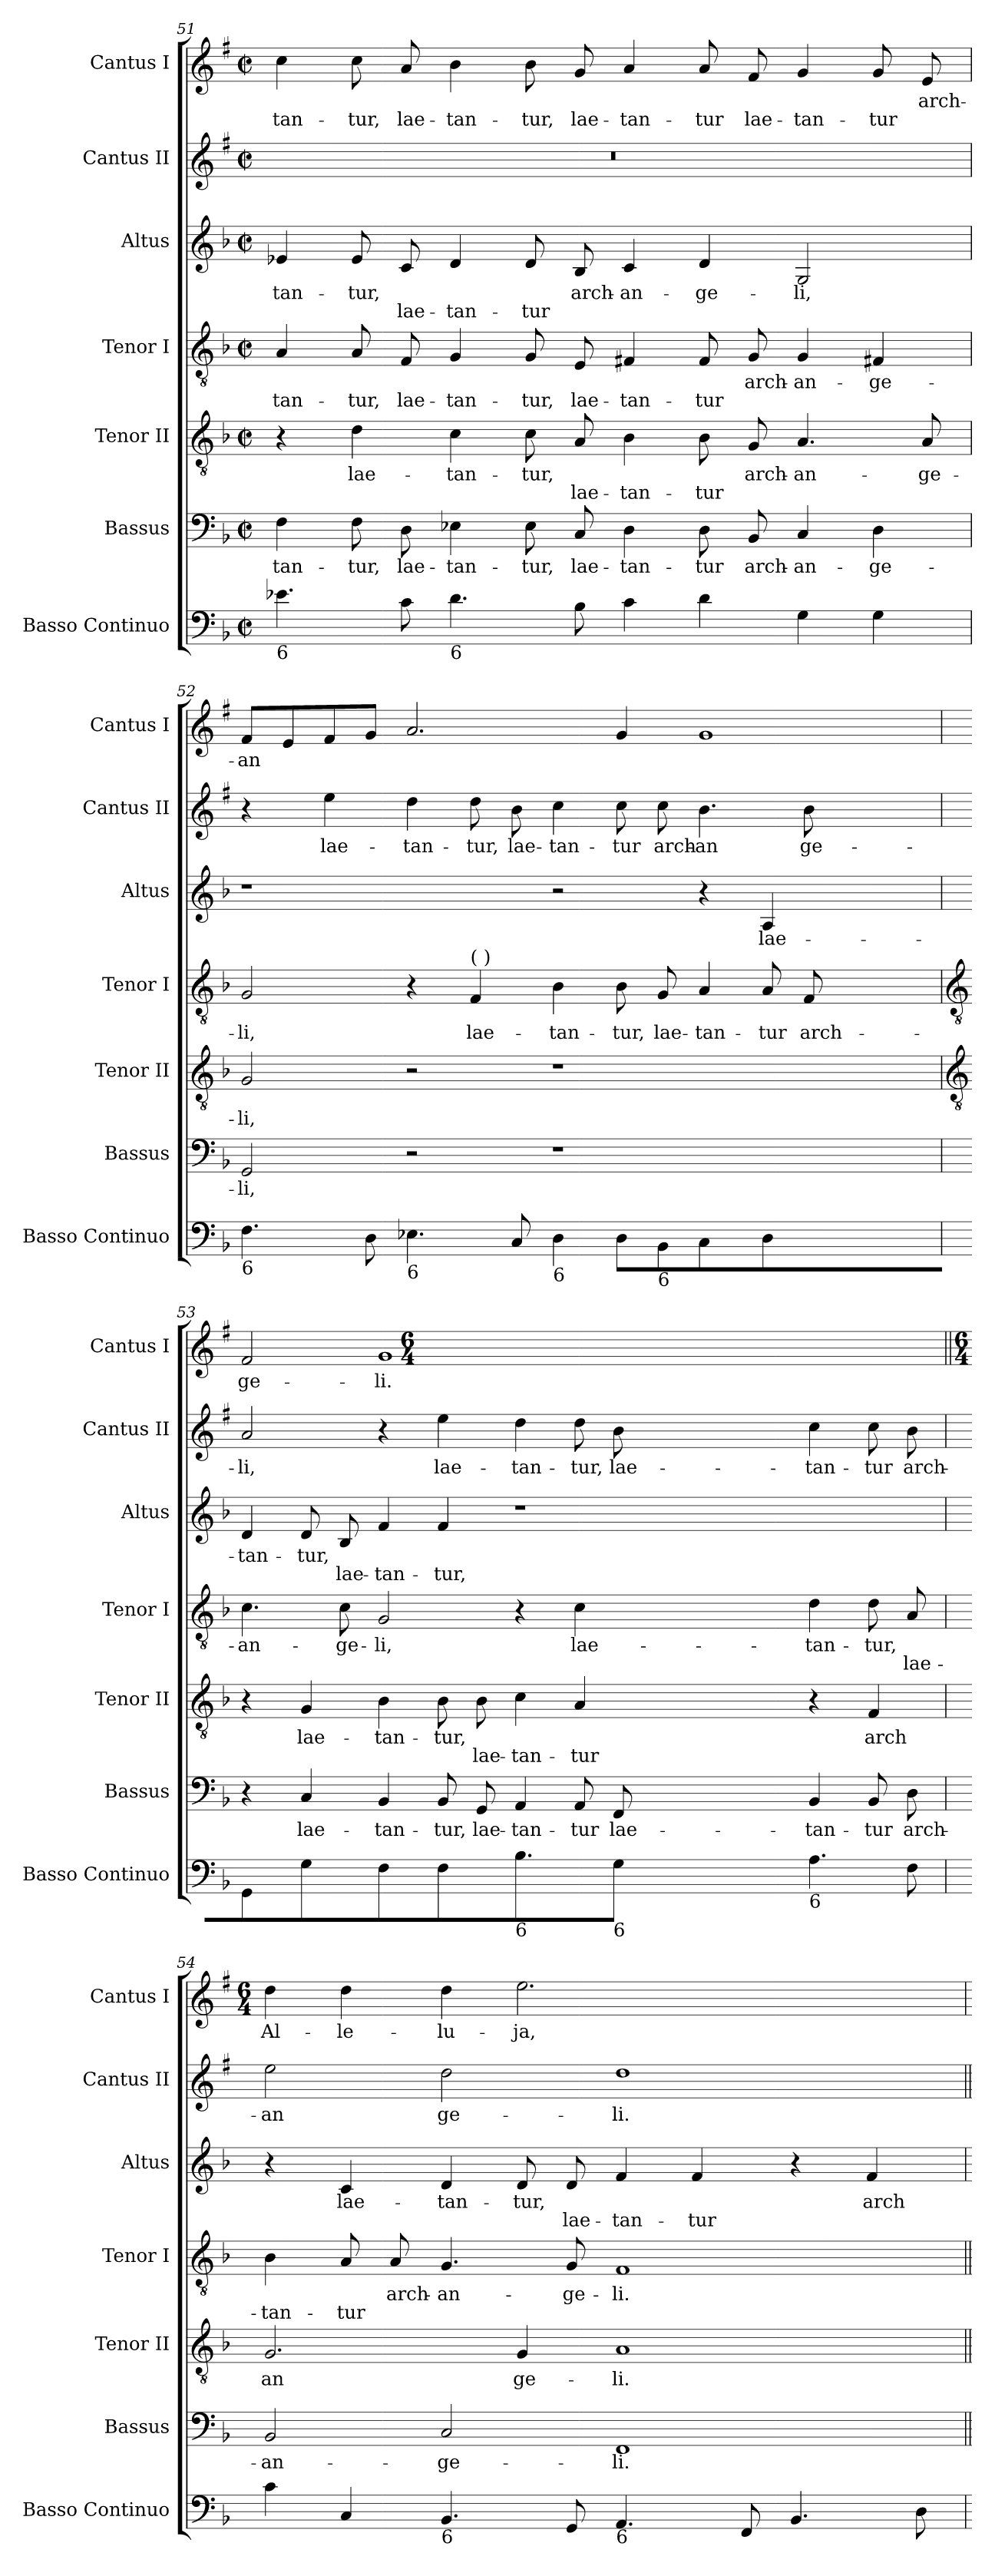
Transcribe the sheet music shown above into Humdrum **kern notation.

**kern	**kern	**text	**kern	**text	**text	**kern	**text	**text	**kern	**text	**text	**kern	**text	**kern	**text	**text
*part7	*part6	*part6	*part5	*part5	*part5	*part4	*part4	*part4	*part3	*part3	*part3	*part2	*part2	*part1	*part1	*part1
*staff7	*staff6	*staff6	*staff5	*staff5	*staff5	*staff4	*staff4	*staff4	*staff3	*staff3	*staff3	*staff2	*staff2	*staff1	*staff1	*staff1
*I"Basso Continuo	*I"Bassus	*	*I"Tenor II	*	*	*I"Tenor I	*	*	*I"Altus	*	*	*I"Cantus II	*	*I"Cantus I	*	*
*I'Basso Continuo	*I'Bassus	*	*I'Tenor II	*	*	*I'Tenor I	*	*	*I'Altus	*	*	*I'Cantus II	*	*I'Cantus I	*	*
!!LO:LB:g=z
*clefF4	*clefF4	*	*clefGv2	*	*	*clefGv2	*	*	*clefG2	*	*	*clefG2	*	*clefG2	*	*
*	*	*	*	*	*	*	*	*	*	*	*	*ITrd1c2	*	*ITrd1c2	*	*
*k[b-]	*k[b-]	*	*k[b-]	*	*	*k[b-]	*	*	*k[b-]	*	*	*k[b-]	*	*k[b-]	*	*
*F:	*F:	*	*F:	*	*	*F:	*	*	*F:	*	*	*F:	*	*F:	*	*
*M4/2	*M4/2	*	*M4/2	*	*	*M4/2	*	*	*M4/2	*	*	*M4/2	*	*M4/2	*	*
*met(c|)	*met(c|)	*	*met(c|)	*	*	*met(c|)	*	*	*met(c|)	*	*	*met(c|)	*	*met(c|)	*	*
=51	=51	=51	=51	=51	=51	=51	=51	=51	=51	=51	=51	=51	=51	=51	=51	=51
!LO:TX:b:t=6	!	!	!	!	!	!	!	!	!	!	!	!	!	!	!	!
!	!	!LO:LY:b	!	!	!	!	!	!LO:LY:b	!	!LO:LY:b	!	!	!	!	!	!LO:LY:b
4.e-X	4F	-tan-	4r	.	.	4A	.	-tan-	4e-X	-tan-	.	0r	.	4b-	.	-tan-
!	!	!LO:LY:b	!	!LO:LY:b	!	!	!	!LO:LY:b	!	!LO:LY:b	!	!	!	!	!	!LO:LY:b
.	8F	-tur,	4d	lae-	.	8A	.	-tur,	8e-	-tur,	.	.	.	8b-	.	-tur,
!	!	!LO:LY:b	!	!	!	!	!	!LO:LY:b	!	!	!LO:LY:b	!	!	!	!	!LO:LY:b
8c	8D	lae-	.	.	.	8F	.	lae-	8c	.	lae-	.	.	8g	.	lae-
!LO:TX:b:t=6	!	!	!	!	!	!	!	!	!	!	!	!	!	!	!	!
!	!	!LO:LY:b	!	!LO:LY:b	!	!	!	!LO:LY:b	!	!	!LO:LY:b	!	!	!	!	!LO:LY:b
4.d	4E-X	-tan-	4c	-tan-	.	4G	.	-tan-	4d	.	-tan-	.	.	4a	.	-tan-
!	!	!LO:LY:b	!	!LO:LY:b	!	!	!	!LO:LY:b	!	!	!LO:LY:b	!	!	!	!	!LO:LY:b
.	8E-	-tur,	8c	-tur,	.	8G	.	-tur,	8d	.	-tur	.	.	8a	.	-tur,
!	!	!LO:LY:b	!	!	!LO:LY:b	!	!	!LO:LY:b	!	!LO:LY:b	!	!	!	!	!	!LO:LY:b
8B-	8C	lae-	8A	.	lae-	8E	.	lae-	8B-	arch-	.	.	.	8f	.	lae-
!	!	!LO:LY:b	!	!	!LO:LY:b	!	!	!LO:LY:b	!	!LO:LY:b	!	!	!	!	!	!LO:LY:b
4c	4D	-tan-	4B-	.	-tan-	4F#X	.	-tan-	4c	-an-	.	.	.	4g	.	-tan-
!	!	!LO:LY:b	!	!	!LO:LY:b	!	!	!LO:LY:b	!	!LO:LY:b	!	!	!	!	!	!LO:LY:b
4d	8D	-tur	8B-	.	-tur	8F#	.	-tur	4d	-ge-	.	.	.	8g	.	-tur
!	!	!LO:LY:b	!	!LO:LY:b	!	!	!LO:LY:b	!	!	!	!	!	!	!	!	!LO:LY:b
.	8BB-	arch-	8G	arch-	.	8G	arch-	.	.	.	.	.	.	8e	.	lae-
!	!	!LO:LY:b	!	!LO:LY:b	!	!	!LO:LY:b	!	!	!LO:LY:b	!	!	!	!	!	!LO:LY:b
4G	4C	-an-	4.A	-an-	.	4G	-an-	.	2G	-li,	.	.	.	4f	.	-tan-
!	!	!LO:LY:b	!	!	!	!	!LO:LY:b	!	!	!	!	!	!	!	!	!LO:LY:b
4G	4D	-ge-	.	.	.	4F#X	-ge-	.	.	.	.	.	.	8f	.	-tur
!	!	!	!	!LO:LY:b	!	!	!	!	!	!	!	!	!	!	!LO:LY:b	!
.	.	.	8A	-ge-	.	.	.	.	.	.	.	.	.	8d	arch-	.
!!LO:LB:g=z
=52	=52	=52	=52	=52	=52	=52	=52	=52	=52	=52	=52	=52	=52	=52	=52	=52
!LO:TX:b:t=6	!	!	!	!	!	!	!	!	!	!	!	!	!	!	!	!
!	!	!LO:LY:b	!	!LO:LY:b	!	!	!LO:LY:b	!	!	!	!	!	!	!	!LO:LY:b	!
4.F	2GG	-li,	2G	-li,	.	2G	-li,	.	1r	.	.	4r	.	8eL	-an	.
.	.	.	.	.	.	.	.	.	.	.	.	.	.	8d	.	.
!	!	!	!	!	!	!	!	!	!	!	!	!	!LO:LY:b	!	!	!
.	.	.	.	.	.	.	.	.	.	.	.	4dd	lae-	8e	.	.
8D	.	.	.	.	.	.	.	.	.	.	.	.	.	8fJ	.	.
!LO:TX:b:t=6	!	!	!	!	!	!	!	!	!	!	!	!	!	!	!	!
!	!	!	!	!	!	!	!	!	!	!	!	!	!LO:LY:b	!	!	!
4.E-X	2r	.	2r	.	.	4r	.	.	.	.	.	4cc	-tan-	2.g	.	.
!	!	!	!	!	!	!LO:TX:a:t=(  )	!	!	!	!	!	!	!	!	!	!
!	!	!	!	!	!	!	!LO:LY:b	!	!	!	!	!	!LO:LY:b	!	!	!
.	.	.	.	.	.	4F	lae-	.	.	.	.	8cc	-tur,	.	.	.
!	!	!	!	!	!	!	!	!	!	!	!	!	!LO:LY:b	!	!	!
8C	.	.	.	.	.	.	.	.	.	.	.	8a	lae-	.	.	.
!LO:TX:b:t=6	!	!	!	!	!	!	!	!	!	!	!	!	!	!	!	!
!	!	!	!	!	!	!	!LO:LY:b	!	!	!	!	!	!LO:LY:b	!	!	!
4D	1r	.	1r	.	.	4B-	-tan-	.	2r	.	.	4b-	-tan-	.	.	.
!	!	!	!	!	!	!	!LO:LY:b	!	!	!	!	!	!LO:LY:b	!	!	!
8DL	.	.	.	.	.	8B-	-tur,	.	.	.	.	8b-	-tur	4f	.	.
!LO:TX:b:t=6	!	!	!	!	!	!	!	!	!	!	!	!	!	!	!	!
!	!	!	!	!	!	!	!LO:LY:b	!	!	!	!	!	!LO:LY:b	!	!	!
8BB-	.	.	.	.	.	8G	lae-	.	.	.	.	8b-	arch-	.	.	.
!	!	!	!	!	!	!	!LO:LY:b	!	!	!	!	!	!LO:LY:b	!	!	!
4C	.	.	.	.	.	4A	-tan-	.	4r	.	.	4.a	-an	1f	.	.
!	!	!	!	!	!	!	!LO:LY:b	!	!	!LO:LY:b	!	!	!	!	!	!
4D	.	.	.	.	.	8A	-tur	.	4A	lae-	.	.	.	.	.	.
!	!	!	!	!	!	!	!LO:LY:b	!	!	!	!	!	!LO:LY:b	!	!	!
.	.	.	.	.	.	8F	arch-	.	.	.	.	8a	ge-	.	.	.
2ryy	2ryy	.	2ryy	.	.	2ryy	.	.	2ryy	.	.	2ryy	.	.	.	.
!!LO:LB:g=z
=53	=53	=53	=53	=53	=53	=53	=53	=53	=53	=53	=53	=53	=53	=53	=53	=53
*	*	*	*clefGv2	*	*	*clefGv2	*	*	*	*	*	*	*	*	*	*
!	!	!	!	!	!	!	!LO:LY:b	!	!	!LO:LY:b	!	!	!LO:LY:b	!	!LO:LY:b	!
4GG	4r	.	4r	.	.	4.c	-an-	.	4d	-tan-	.	2g	-li,	2e	ge-	.
!	!	!LO:LY:b	!	!LO:LY:b	!	!	!	!	!	!LO:LY:b	!	!	!	!	!	!
4G	4C	lae-	4G	lae-	.	.	.	.	8d	-tur,	.	.	.	.	.	.
!	!	!	!	!	!	!	!LO:LY:b	!	!	!	!LO:LY:b	!	!	!	!	!
.	.	.	.	.	.	8c	-ge-	.	8B-	.	lae-	.	.	.	.	.
!	!	!LO:LY:b	!	!LO:LY:b	!	!	!LO:LY:b	!	!	!	!LO:LY:b	!	!	!	!LO:LY:b	!
4F	4BB-	-tan-	4B-	-tan-	.	2G	-li,	.	4f	.	-tan-	4r	.	1f	-li.	.
!	!	!LO:LY:b	!	!LO:LY:b	!	!	!	!	!	!	!LO:LY:b	!	!LO:LY:b	!	!	!
4F	8BB-	-tur,	8B-	-tur,	.	.	.	.	4f	.	-tur,	4dd	lae-	.	.	.
!	!	!LO:LY:b	!	!	!LO:LY:b	!	!	!	!	!	!	!	!	!	!	!
.	8GG	lae-	8B-	.	lae-	.	.	.	.	.	.	.	.	.	.	.
!LO:TX:b:t=6	!	!	!	!	!	!	!	!	!	!	!	!	!	!	!	!
!	!	!LO:LY:b	!	!	!LO:LY:b	!	!	!	!	!	!	!	!LO:LY:b	!	!	!
4.B-	4AA	-tan-	4c	.	-tan-	4r	.	.	1r	.	.	4cc	-tan-	.	.	.
!	!	!LO:LY:b	!	!	!LO:LY:b	!	!LO:LY:b	!	!	!	!	!	!LO:LY:b	!	!	!
.	8AA	-tur	4A	.	-tur	4c	lae-	.	.	.	.	8cc	-tur,	.	.	.
!LO:TX:b:t=6	!	!	!	!	!	!	!	!	!	!	!	!	!	!	!	!
!	!	!LO:LY:b	!	!	!	!	!	!	!	!	!	!	!LO:LY:b	!	!	!
8GJ	8FF	lae-	.	.	.	.	.	.	.	.	.	8a	lae-	.	.	.
*	*	*	*	*	*	*	*	*	*	*	*	*	*	*M6/4	*	*
!LO:TX:b:t=6	!	!	!	!	!	!	!	!	!	!	!	!	!	!	!	!
!	!	!LO:LY:b	!	!	!	!	!LO:LY:b	!	!	!	!	!	!LO:LY:b	!	!	!
4.A	4BB-	-tan-	4r	.	.	4d	-tan-	.	.	.	.	4b-	-tan-	2ryy	.	.
!	!	!LO:LY:b	!	!LO:LY:b	!	!	!LO:LY:b	!	!	!	!	!	!LO:LY:b	!	!	!
.	8BB-	-tur	4F	arch	.	8d	-tur,	.	.	.	.	8b-	-tur	.	.	.
!	!	!LO:LY:b	!	!	!	!	!	!LO:LY:b	!	!	!	!	!LO:LY:b	!	!	!
8F	8D	arch-	.	.	.	8A	.	lae-	.	.	.	8a	arch-	.	.	.
!!LO:LB:g=z
=54	=54	=54||	=54	=54||	=54||	=54	=54||	=54||	=54	=54||	=54||	=54	=54||	=54||	=54||	=54||
*	*	*	*	*	*	*	*	*	*	*	*	*	*	*M6/4	*	*
!	!	!LO:LY:b	!	!LO:LY:b	!	!	!	!LO:LY:b	!	!	!	!	!LO:LY:b	!	!LO:LY:b	!
4c	2BB-	-an-	2.G	an	.	4B-	.	-tan-	4r	.	.	2dd	-an	4cc	Al-	.
!	!	!	!	!	!	!	!	!LO:LY:b	!	!LO:LY:b	!	!	!	!	!LO:LY:b	!
4C	.	.	.	.	.	8A	.	-tur	4c	lae-	.	.	.	4cc	-le-	.
!	!	!	!	!	!	!	!LO:LY:b	!	!	!	!	!	!	!	!	!
.	.	.	.	.	.	8A	arch-	.	.	.	.	.	.	.	.	.
!LO:TX:b:t=6	!	!	!	!	!	!	!	!	!	!	!	!	!	!	!	!
!	!	!LO:LY:b	!	!	!	!	!LO:LY:b	!	!	!LO:LY:b	!	!	!LO:LY:b	!	!LO:LY:b	!
4.BB-	2C	-ge-	.	.	.	4.G	-an-	.	4d	-tan-	.	2cc	ge-	4cc	-lu-	.
!	!	!	!	!LO:LY:b	!	!	!	!	!	!LO:LY:b	!	!	!	!	!LO:LY:b	!
.	.	.	4G	ge-	.	.	.	.	8d	-tur,	.	.	.	2.dd	-ja,	.
!	!	!	!	!	!	!	!LO:LY:b	!	!	!	!LO:LY:b	!	!	!	!	!
8GG	.	.	.	.	.	8G	-ge-	.	8d	.	lae-	.	.	.	.	.
!LO:TX:b:t=6	!	!	!	!	!	!	!	!	!	!	!	!	!	!	!	!
!	!	!LO:LY:b	!	!LO:LY:b	!	!	!LO:LY:b	!	!	!	!LO:LY:b	!	!LO:LY:b	!	!	!
4.AA	1FF	-li.	1A	-li.	.	1F	-li.	.	4f	.	-tan-	1cc	-li.	.	.	.
!	!	!	!	!	!	!	!	!	!	!	!LO:LY:b	!	!	!	!	!
.	.	.	.	.	.	.	.	.	4f	.	-tur	.	.	.	.	.
8FF	.	.	.	.	.	.	.	.	.	.	.	.	.	.	.	.
4.BB-	.	.	.	.	.	.	.	.	4r	.	.	.	.	2ryy	.	.
!	!	!	!	!	!	!	!	!	!	!LO:LY:b	!	!	!	!	!	!
.	.	.	.	.	.	.	.	.	4f	arch-	.	.	.	.	.	.
8D	.	.	.	.	.	.	.	.	.	.	.	.	.	.	.	.
=	=||	=	=||	=	=	=||	=	=	=	=	=	=||	=	=	=	=
*-	*-	*-	*-	*-	*-	*-	*-	*-	*-	*-	*-	*-	*-	*-	*-	*-
